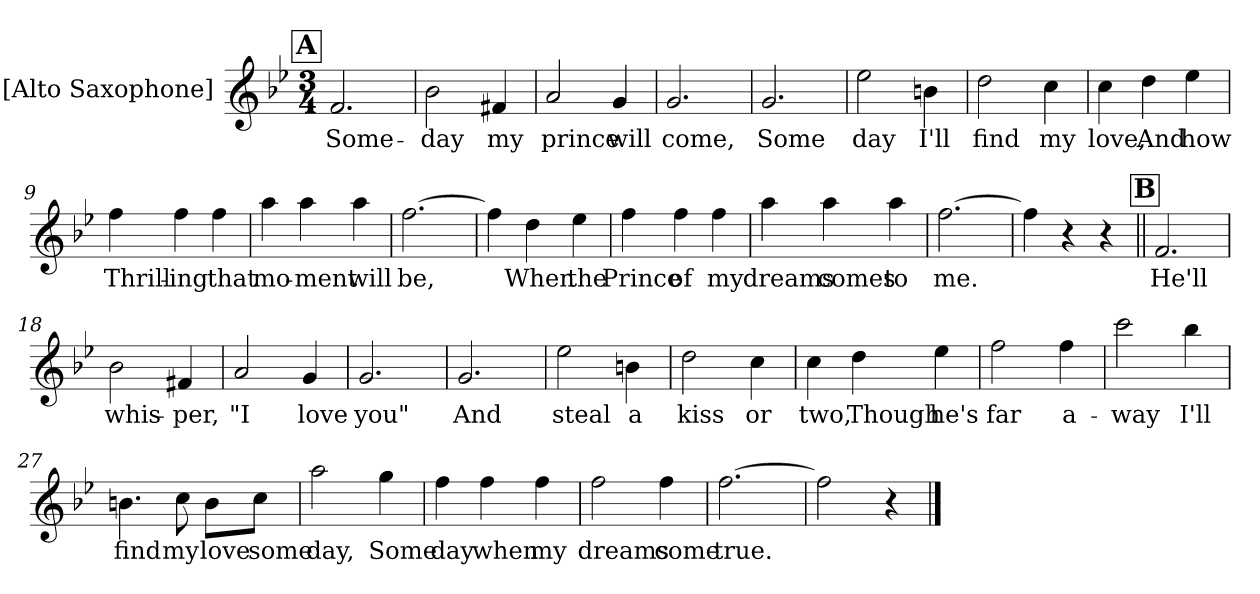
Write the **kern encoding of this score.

**kern	**text
*part1	*part1
*staff1	*staff1
*I"[Alto Saxophone]	*
*clefG2	*
*k[b-e-]	*
*B-:	*
*M3/4	*
!!LO:REH:place=s1:a:t=A
=1	=1
!	!LO:LY:b
2.f	Some-
=2	=2
!	!LO:LY:b
2b-	-day
!	!LO:LY:b
4f#	my
=3	=3
!	!LO:LY:b
2a	prince
!	!LO:LY:b
4g	will
=4	=4
!	!LO:LY:b
2.g	come,
!!LO:LB:g=z
=5	=5
!	!LO:LY:b
2.g	Some
=6	=6
!	!LO:LY:b
2ee-	day
!	!LO:LY:b
4b	I'll
=7	=7
!	!LO:LY:b
2dd	find
!	!LO:LY:b
4cc	my
=8	=8
!	!LO:LY:b
4cc	love,
!	!LO:LY:b
4dd	And
!	!LO:LY:b
4ee-	how
!!LO:LB:g=z
=9	=9
!	!LO:LY:b
4ff	Thrill-
!	!LO:LY:b
4ff	-ing
!	!LO:LY:b
4ff	that
=10	=10
!	!LO:LY:b
4aa	mo-
!	!LO:LY:b
4aa	-ment
!	!LO:LY:b
4aa	will
=11	=11
!	!LO:LY:b
[2.ff	be,
=12	=12
4ff]	.
!	!LO:LY:b
4dd	When
!	!LO:LY:b
4ee-	the
!!LO:LB:g=z
=13	=13
!	!LO:LY:b
4ff	Prince
!	!LO:LY:b
4ff	of
!	!LO:LY:b
4ff	my
=14	=14
!	!LO:LY:b
4aa	dreams
!	!LO:LY:b
4aa	comes
!	!LO:LY:b
4aa	to
=15	=15
!	!LO:LY:b
[2.ff	me.
=16	=16
4ff]	.
4r	.
4r	.
!!LO:LB:g=z
!!LO:REH:place=s1:a:t=B
=17||	=17||
!	!LO:LY:b
2.f	He'll
=18	=18
!	!LO:LY:b
2b-	whis-
!	!LO:LY:b
4f#	-per,
=19	=19
!	!LO:LY:b
2a	"I
!	!LO:LY:b
4g	love
=20	=20
!	!LO:LY:b
2.g	you"
!!LO:LB:g=z
=21	=21
!	!LO:LY:b
2.g	And
=22	=22
!	!LO:LY:b
2ee-	steal
!	!LO:LY:b
4b	a
=23	=23
!	!LO:LY:b
2dd	kiss
!	!LO:LY:b
4cc	or
=24	=24
!	!LO:LY:b
4cc	two,
!	!LO:LY:b
4dd	Though
!	!LO:LY:b
4ee-	he's
!!LO:LB:g=z
=25	=25
!	!LO:LY:b
2ff	far
!	!LO:LY:b
4ff	a-
=26	=26
!	!LO:LY:b
2ccc	-way
!	!LO:LY:b
4bb-	I'll
=27	=27
!	!LO:LY:b
4.b	find
!	!LO:LY:b
8cc	my
!	!LO:LY:b
8bL	love
!	!LO:LY:b
8ccJ	some
=28	=28
!	!LO:LY:b
2aa	day,
!	!LO:LY:b
4gg	Some
!!LO:LB:g=z
=29	=29
!	!LO:LY:b
4ff	day
!	!LO:LY:b
4ff	when
!	!LO:LY:b
4ff	my
=30	=30
!	!LO:LY:b
2ff	dreams
!	!LO:LY:b
4ff	come
=31	=31
!	!LO:LY:b
[2.ff	true.
=32	=32
2ff]	.
4r	.
==	==
*-	*-
